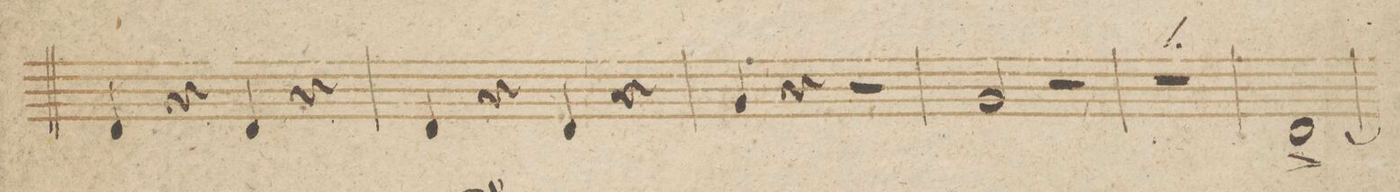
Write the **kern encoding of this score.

**kern	**dynam
*I"Violoncello	*
*clefF4	*
*k[b-]	*
*met(c|)	*
*M2/2	*
4FF/	.
4r	.
4FF/	.
4r	.
=103	=103
4FF/	.
4r	.
4FF/	.
4r	.
=104	=104
4BB-/	.
4r	.
2r	.
=105	=105
2BB-/	.
2r	.
=106	=106
1r	.
=107	=107
[1FF/^<	.
=108	=108
*-	*-
